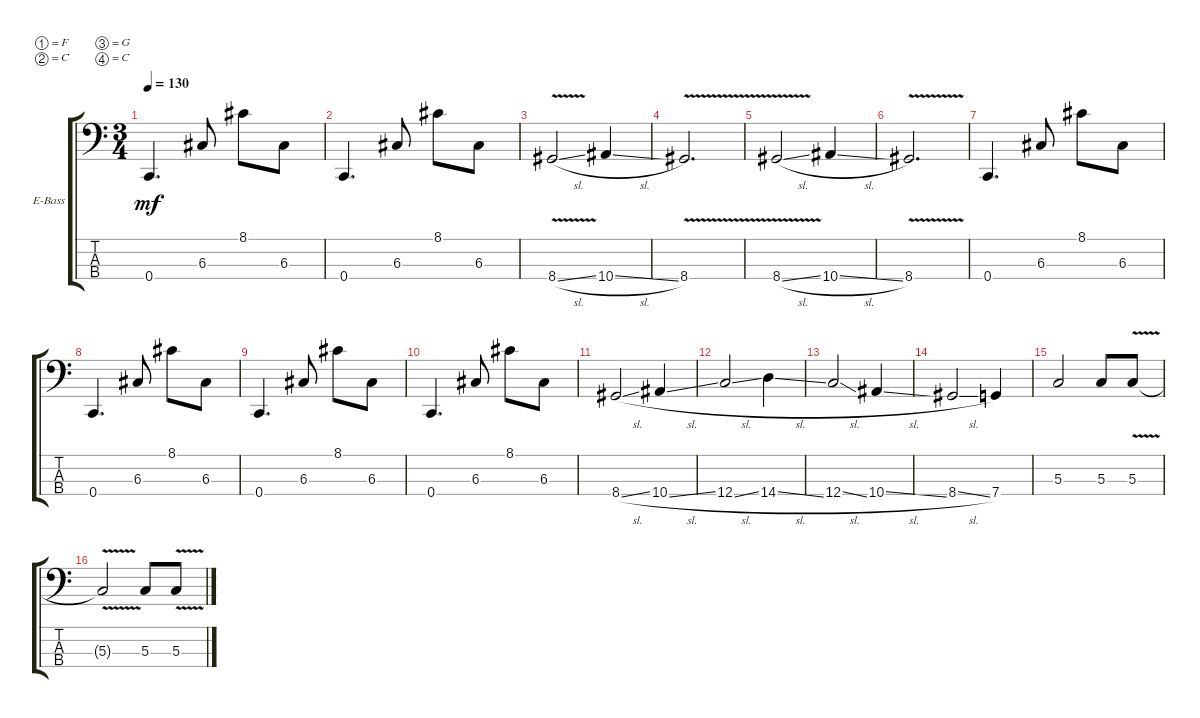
\bracketExtendMode groupsimilarinstruments
\firstSystemTrackNameOrientation horizontal
\otherSystemsTrackNameOrientation horizontal
\track ("Electric Bass" "E-Bass") {instrument electricbassfinger}
\staff {score tabs}
\tuning (F2 C2 G1 C1)
\ts (3 4)
\tempo 130
\clef f4
\scale
0.333333
\ks c
0.4.4{d dy mf} 6.3.8 8.1.8 6.3.8 |
\scale
0.333333 0.4.4{d} 6.3.8 8.1.8 6.3.8 |
\scale
0.333333 8.4{v sl}.2 10.4{sl}.4 |
\scale
0.333333 8.4{v}.2{d} |
\scale
0.333333 8.4{v sl}.2 10.4{sl}.4 |
\scale
0.333333 8.4{v}.2{d} |
\scale
0.333333 0.4.4{d} 6.3.8 8.1.8 6.3.8 |
\scale
0.333333 0.4.4{d} 6.3.8 8.1.8 6.3.8 |
\scale
0.333333 0.4.4{d} 6.3.8 8.1.8 6.3.8 |
\scale
0.333333 0.4.4{d} 6.3.8 8.1.8 6.3.8 |
\scale
0.333333 8.4{sl}.2 10.4{sl}.4 |
\scale
0.333333 12.4{sl}.2 14.4{sl}.4 |
\scale
0.333333 12.4{sl}.2 10.4{sl}.4 |
\scale
0.333333 8.4{sl}.2 7.4.4 |
\scale
0.333333 5.3.2 5.3.8 5.3{v}.8 |
\scale
0.333333 5.3{t}.2 5.3.8 5.3{v}.8
